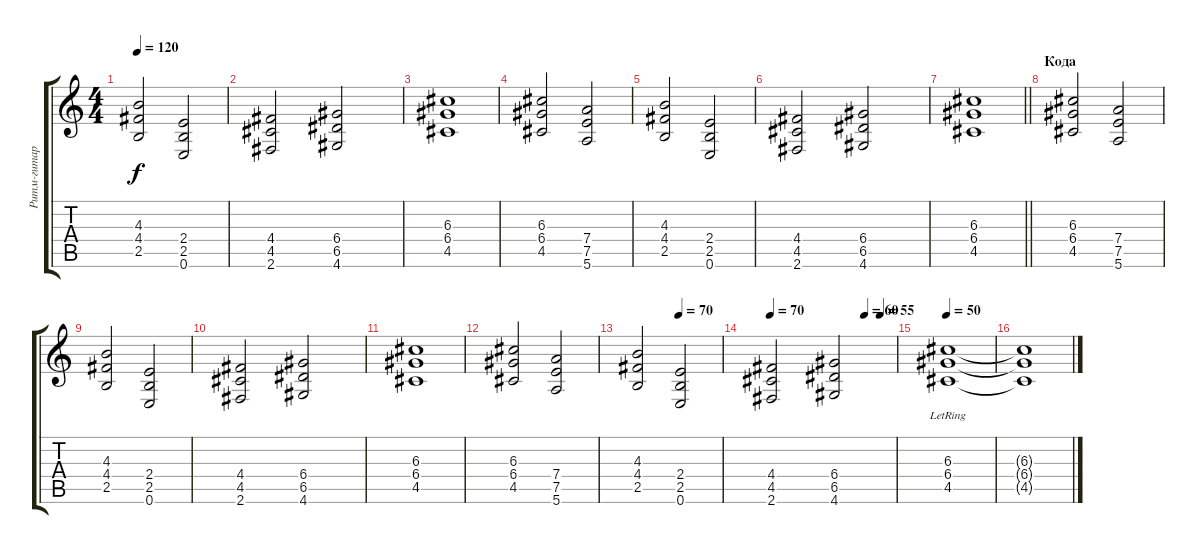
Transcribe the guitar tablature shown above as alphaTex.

\track ("Ритм-гитара" "Ритм-гитар") {instrument overdrivenguitar}
\staff {score tabs}
\tuning (E4 B3 G3 D3 A2 E2) {hide}
\ts (4 4)
\tempo 120
\clef g2
\ks c
(4.3 4.4 2.5).2{dy f} (2.4 2.5 0.6).2 |
(4.4 4.5 2.6).2 (6.4 6.5 4.6).2 |
(6.3 6.4 4.5).1 |
(6.3 6.4 4.5).2 (7.4 7.5 5.6).2 |
(4.3 4.4 2.5).2 (2.4 2.5 0.6).2 |
(4.4 4.5 2.6).2 (6.4 6.5 4.6).2 |
\barLineRight lightlight
(6.3 6.4 4.5).1 |
\section ("" "Кода")
(6.3 6.4 4.5).2 (7.4 7.5 5.6).2 |
(4.3 4.4 2.5).2 (2.4 2.5 0.6).2 |
(4.4 4.5 2.6).2 (6.4 6.5 4.6).2 |
(6.3 6.4 4.5).1 |
(6.3 6.4 4.5).2 (7.4 7.5 5.6).2 |
\tempo (70 0.5)
(4.3 4.4 2.5).2 (2.4 2.5 0.6).2 |
\tempo 70
\tempo (60 0.75)
\tempo (55 0.875)
(4.4 4.5 2.6).2 (6.4 6.5 4.6).2 |
\tempo 50
(6.3{lr} 6.4{lr} 4.5{lr}).1 |
(6.3{t} 6.4{t} 4.5{t}).1
